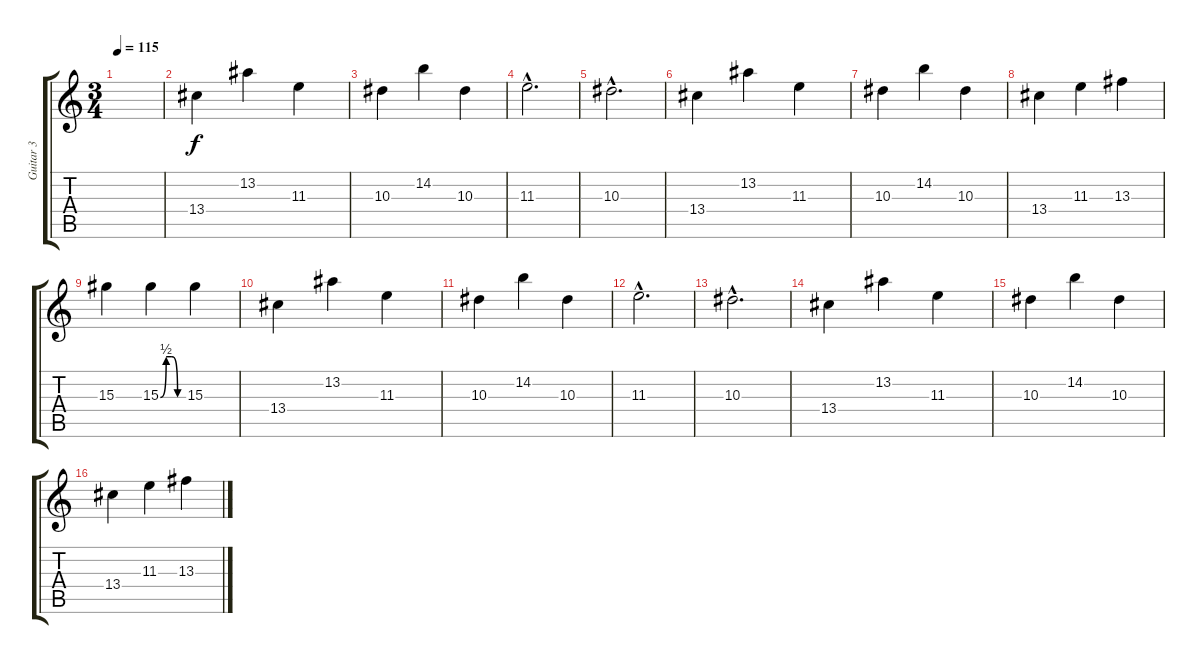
\track ("Guitar 3" "Guitar 3") {instrument acousticguitarsteel}
\staff {score tabs}
\tuning (D4 A3 F3 C3 G2 D2) {hide}
\ts (3 4)
\tempo 115
\clef g2
\ks c
|
\section ("" "")
13.4.4 13.2.4 11.3.4 |
10.3.4 14.2.4 10.3.4 |
11.3{hac}.2{d} |
10.3{hac}.2{d} |
13.4.4 13.2.4 11.3.4 |
10.3.4 14.2.4 10.3.4 |
13.4.4 11.3.4 13.3.4 |
15.3.4 15.3{be (custom 0 0 15 2 30 2 45 0 60 0)}.4 15.3.4 |
13.4.4 13.2.4 11.3.4 |
10.3.4 14.2.4 10.3.4 |
11.3{hac}.2{d} |
10.3{hac}.2{d} |
13.4.4 13.2.4 11.3.4 |
10.3.4 14.2.4 10.3.4 |
13.4.4 11.3.4 13.3.4
